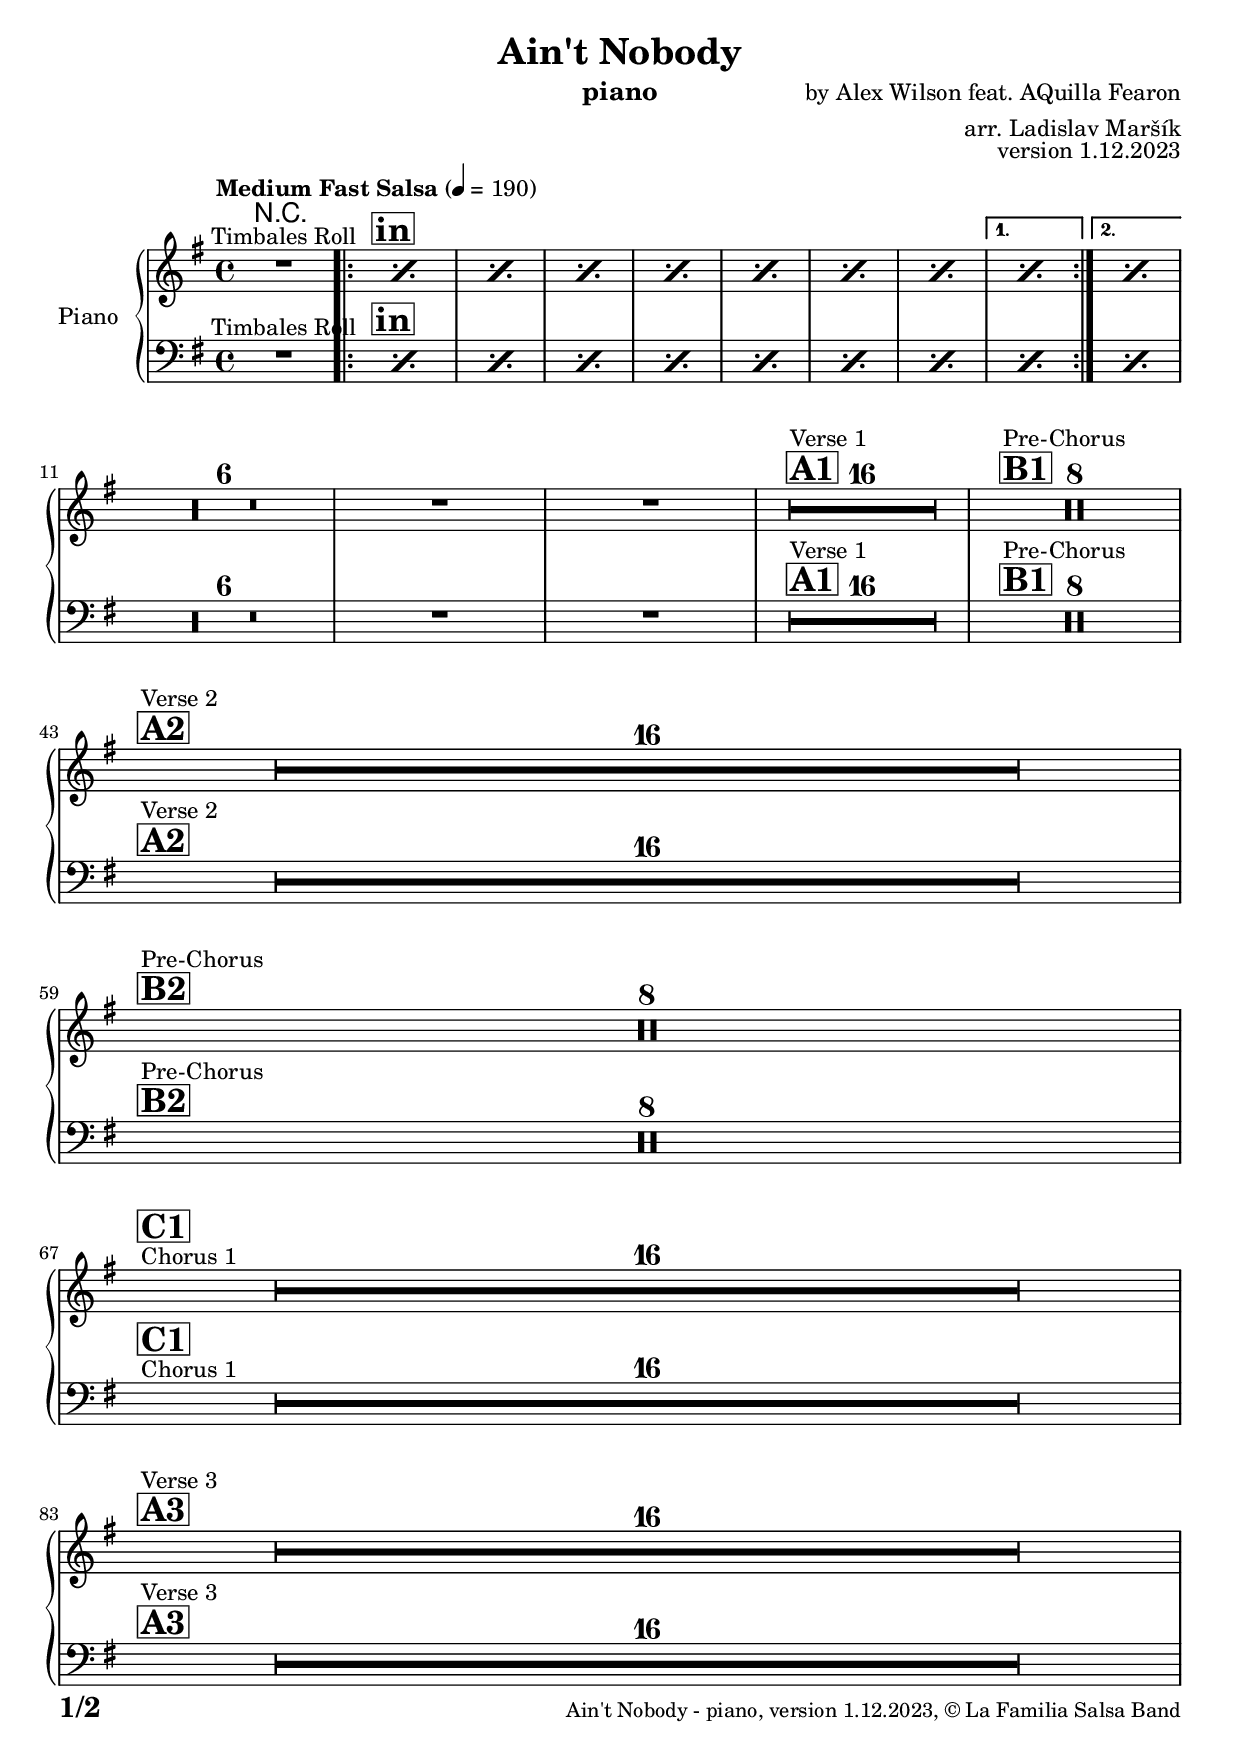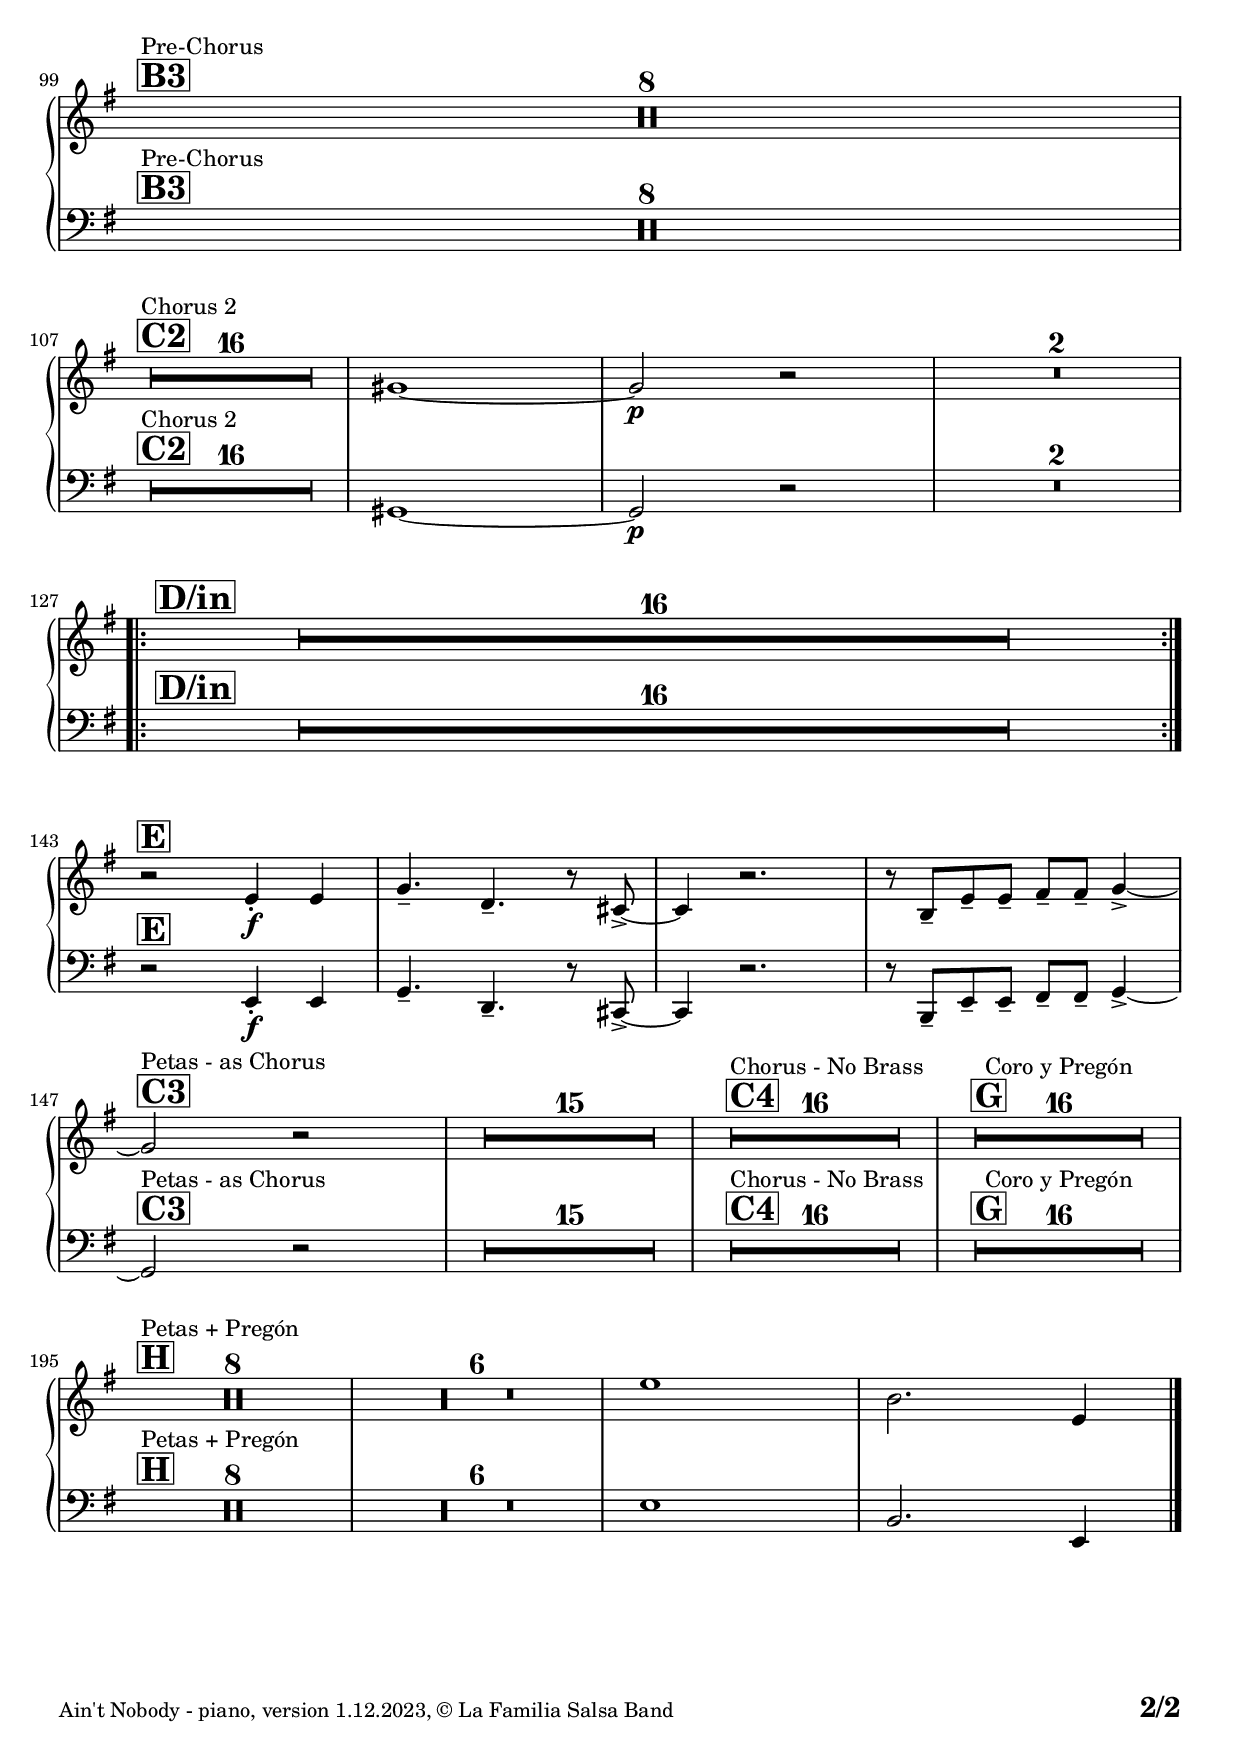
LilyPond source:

\version "2.24.0"

% Sheet revision 2022_09

\header {
  title = "Ain't Nobody"
  instrument = "piano"
  composer = "by Alex Wilson feat. AQuilla Fearon"
  arranger = "arr. Ladislav Maršík"
  opus = "version 1.12.2023"
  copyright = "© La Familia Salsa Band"
}

inst =
#(define-music-function
  (string)
  (string?)
  #{ <>^\markup \abs-fontsize #16 \bold \box #string #})

makePercent = #(define-music-function (note) (ly:music?)
                 (make-music 'PercentEvent 'length (ly:music-length note)))

#(define (test-stencil grob text)
   (let* ((orig (ly:grob-original grob))
          (siblings (ly:spanner-broken-into orig)) ; have we been split?
          (refp (ly:grob-system grob))
          (left-bound (ly:spanner-bound grob LEFT))
          (right-bound (ly:spanner-bound grob RIGHT))
          (elts-L (ly:grob-array->list (ly:grob-object left-bound 'elements)))
          (elts-R (ly:grob-array->list (ly:grob-object right-bound 'elements)))
          (break-alignment-L
           (filter
            (lambda (elt) (grob::has-interface elt 'break-alignment-interface))
            elts-L))
          (break-alignment-R
           (filter
            (lambda (elt) (grob::has-interface elt 'break-alignment-interface))
            elts-R))
          (break-alignment-L-ext (ly:grob-extent (car break-alignment-L) refp X))
          (break-alignment-R-ext (ly:grob-extent (car break-alignment-R) refp X))
          (num
           (markup text))
          (num
           (if (or (null? siblings)
                   (eq? grob (car siblings)))
               num
               (make-parenthesize-markup num)))
          (num (grob-interpret-markup grob num))
          (num-stil-ext-X (ly:stencil-extent num X))
          (num-stil-ext-Y (ly:stencil-extent num Y))
          (num (ly:stencil-aligned-to num X CENTER))
          (num
           (ly:stencil-translate-axis
            num
            (+ (interval-length break-alignment-L-ext)
               (* 0.5
                  (- (car break-alignment-R-ext)
                     (cdr break-alignment-L-ext))))
            X))
          (bracket-L
           (markup
            #:path
            0.1 ; line-thickness
            `((moveto 0.5 ,(* 0.5 (interval-length num-stil-ext-Y)))
              (lineto ,(* 0.5
                          (- (car break-alignment-R-ext)
                             (cdr break-alignment-L-ext)
                             (interval-length num-stil-ext-X)))
                      ,(* 0.5 (interval-length num-stil-ext-Y)))
              (closepath)
              (rlineto 0.0
                       ,(if (or (null? siblings) (eq? grob (car siblings)))
                            -1.0 0.0)))))
          (bracket-R
           (markup
            #:path
            0.1
            `((moveto ,(* 0.5
                          (- (car break-alignment-R-ext)
                             (cdr break-alignment-L-ext)
                             (interval-length num-stil-ext-X)))
                      ,(* 0.5 (interval-length num-stil-ext-Y)))
              (lineto 0.5
                      ,(* 0.5 (interval-length num-stil-ext-Y)))
              (closepath)
              (rlineto 0.0
                       ,(if (or (null? siblings) (eq? grob (last siblings)))
                            -1.0 0.0)))))
          (bracket-L (grob-interpret-markup grob bracket-L))
          (bracket-R (grob-interpret-markup grob bracket-R))
          (num (ly:stencil-combine-at-edge num X LEFT bracket-L 0.4))
          (num (ly:stencil-combine-at-edge num X RIGHT bracket-R 0.4)))
     num))

#(define-public (Measure_attached_spanner_engraver context)
   (let ((span '())
         (finished '())
         (event-start '())
         (event-stop '()))
     (make-engraver
      (listeners ((measure-counter-event engraver event)
                  (if (= START (ly:event-property event 'span-direction))
                      (set! event-start event)
                      (set! event-stop event))))
      ((process-music trans)
       (if (ly:stream-event? event-stop)
           (if (null? span)
               (ly:warning "You're trying to end a measure-attached spanner but you haven't started one.")
               (begin (set! finished span)
                 (ly:engraver-announce-end-grob trans finished event-start)
                 (set! span '())
                 (set! event-stop '()))))
       (if (ly:stream-event? event-start)
           (begin (set! span (ly:engraver-make-grob trans 'MeasureCounter event-start))
             (set! event-start '()))))
      ((stop-translation-timestep trans)
       (if (and (ly:spanner? span)
                (null? (ly:spanner-bound span LEFT))
                (moment<=? (ly:context-property context 'measurePosition) ZERO-MOMENT))
           (ly:spanner-set-bound! span LEFT
                                  (ly:context-property context 'currentCommandColumn)))
       (if (and (ly:spanner? finished)
                (moment<=? (ly:context-property context 'measurePosition) ZERO-MOMENT))
           (begin
            (if (null? (ly:spanner-bound finished RIGHT))
                (ly:spanner-set-bound! finished RIGHT
                                       (ly:context-property context 'currentCommandColumn)))
            (set! finished '())
            (set! event-start '())
            (set! event-stop '()))))
      ((finalize trans)
       (if (ly:spanner? finished)
           (begin
            (if (null? (ly:spanner-bound finished RIGHT))
                (set! (ly:spanner-bound finished RIGHT)
                      (ly:context-property context 'currentCommandColumn)))
            (set! finished '())))
       (if (ly:spanner? span)
           (begin
            (ly:warning "I think there's a dangling measure-attached spanner :-(")
            (ly:grob-suicide! span)
            (set! span '())))))))

\layout {
  \context {
    \Staff
    \consists #Measure_attached_spanner_engraver
    \override MeasureCounter.font-encoding = #'latin1
    \override MeasureCounter.font-size = 0
    \override MeasureCounter.outside-staff-padding = 2
    \override MeasureCounter.outside-staff-horizontal-padding = #0
  }
}

repeatBracket = #(define-music-function
                  (parser location N note)
                  (number? ly:music?)
                  #{
                    \override Staff.MeasureCounter.stencil =
                    #(lambda (grob) (test-stencil grob #{ #(string-append(number->string N) "x") #} ))
                    \startMeasureCount
                    \repeat volta #N { $note }
                    \stopMeasureCount
                  #}
                  )

upper = \new Voice \relative c'' {
  \set PianoStaff.instrumentName = \markup {
    \center-align { "Piano" }
  }
  \set Staff.midiInstrument = "piano"
  \set Staff.midiMaximumVolume = #0.7

  \clef treble
  \key e \minor
  \time 4/4
  \tempo "Medium Fast Salsa" 4 = 190
   
  R1 ^\markup { "Timbales Roll" }
  
  \inst "in"
  
  \repeat volta 2 { 
    \repeat percent 7 { \makePercent s1 }
  }
    \alternative { 
    {
      \makePercent s1 |
    } 
    {
      \makePercent s1 |
    }
  }
  \break
 R1*8
  
  \inst "A1"
  s1*0
  ^\markup { "Verse 1" }
  \set Score.skipBars = ##t R1*16 
  
  \inst "B1"
  s1*0
  ^\markup { "Pre-Chorus" }
  \set Score.skipBars = ##t R1*8
  
  \break
    \inst "A2" 
  s1*0
  ^\markup { "Verse 2" }
   R1*16
  \break
  \inst "B2"
    s1*0
  ^\markup { "Pre-Chorus" }
  R1*8
  \break
  s1*0
  ^\markup { "Chorus 1" }
  \inst "C1"
    R1*16
  \break

  \inst "A3"
  s1*0 ^\markup { "Verse 3" } 
    R1*16 \break 

  \inst "B3"
  s1*0 ^\markup { "Pre-Chorus" }
  R1*8 \break
  
  \inst "C2"
    s1*0 ^\markup { "Chorus 2" }
  
  R1*16
  gis1 ~ |
  gis2 \p r2 |
  R1 * 2 \break
  
  \inst "D/in"
  \repeat volta 2 { 
    R1*16 \break
  }
  
  \inst "E"
  r2 e4 \f -. e |
  g4. -- d4. -- r8 cis8 -> ~ |
  cis4 r2. |
  r8 b -- e -- e -- fis -- fis -- g4 -> ~ | \break
  
  \inst "C3"
  g2 ^\markup { "Petas - as Chorus" } r2 |
  R1*15
  \inst "C4"
  s1*0
  ^\markup { "Chorus - No Brass" }
  R1 * 16 | 
  \inst "G"
  R1 * 16 ^\markup { "Coro y Pregón" }  | \break
  \inst "H"
  s1*0
  ^\markup { "Petas + Pregón" }
  R1*8
  R1*6
  e'1 |
  b2. e,4 |
  
  \label #'lastPage
  \bar "|."  
}

lower = \new Voice \relative c {
  \set PianoStaff.instrumentName = \markup {
    \center-align { "Piano" }
  }
  \set Staff.midiInstrument = "piano"
  \set Staff.midiMaximumVolume = #0.7

  \clef bass
  \key e \minor
  \time 4/4
  \tempo "Medium Fast Salsa" 4 = 190
   
  R1 ^\markup { "Timbales Roll" }
  
  \inst "in"
  
  \repeat volta 2 { 
    \repeat percent 7 { \makePercent s1 }
  }
    \alternative { 
    {
      \makePercent s1 |
    } 
    {
      \makePercent s1 |
    }
  }
  \break
 R1*8
  
  \inst "A1"
  s1*0
  ^\markup { "Verse 1" }
  \set Score.skipBars = ##t R1*16 
  
  \inst "B1"
  s1*0
  ^\markup { "Pre-Chorus" }
  \set Score.skipBars = ##t R1*8
  
  \break
    \inst "A2" 
  s1*0
  ^\markup { "Verse 2" }
   R1*16
  \break
  \inst "B2"
    s1*0
  ^\markup { "Pre-Chorus" }
  R1*8
  \break
  s1*0
  ^\markup { "Chorus 1" }
  \inst "C1"
    R1*16
  \break

  \inst "A3"
  s1*0 ^\markup { "Verse 3" } 
    R1*16 \break 

  \inst "B3"
  s1*0 ^\markup { "Pre-Chorus" }
  R1*8 \break
  
  \inst "C2"
    s1*0 ^\markup { "Chorus 2" }
  
  R1*16
  gis1 ~ |
  gis2 \p r2 |
  R1 * 2 \break
  
  \inst "D/in"
  \repeat volta 2 { 
    R1*16 \break
  }
  
  \inst "E"
  r2 e4 \f -. e |
  g4. -- d4. -- r8 cis8 -> ~ |
  cis4 r2. |
  r8 b -- e -- e -- fis -- fis -- g4 -> ~ | \break
  
  \inst "C3"
  g2 ^\markup { "Petas - as Chorus" } r2 |
  R1*15
  \inst "C4"
  s1*0
  ^\markup { "Chorus - No Brass" }
  R1 * 16 | 
  \inst "G"
  R1 * 16 ^\markup { "Coro y Pregón" }  | \break
  \inst "H"
  s1*0
  ^\markup { "Petas + Pregón" }
  R1*8
  R1*6
  e'1 |
  b2. e,4 |
  
  \label #'lastPage
  \bar "|."  
}

Chords = \chords {
  R1*16

}

\score {
  <<
    \Chords
    \compressMMRests \new PianoStaff \with {
      \consists "Volta_engraver"
    }
    {
      <<
        \new Staff = "upper" \upper
        \new Staff = "lower" \lower
      >>
    }
  >>
  \layout {
    \context {
      \Score
      \remove "Volta_engraver"
    }
  }
}

\paper {
  system-system-spacing =
  #'((basic-distance . 15)
     (minimum-distance . 10)
     (padding . 1)
     (stretchability . 60))
  between-system-padding = #2
  bottom-margin = 5\mm

  print-page-number = ##t
  print-first-page-number = ##t
  oddHeaderMarkup = \markup \fill-line { " " }
  evenHeaderMarkup = \markup \fill-line { " " }
  oddFooterMarkup = \markup {
    \fill-line {
      \bold \fontsize #2
      \concat { \fromproperty #'page:page-number-string "/" \page-ref #'lastPage "0" "?" }

      \fontsize #-1
      \concat { \fromproperty #'header:title " - " \fromproperty #'header:instrument ", " \fromproperty #'header:opus ", " \fromproperty #'header:copyright }
    }
  }
  evenFooterMarkup = \markup {
    \fill-line {
      \fontsize #-1
      \concat { \fromproperty #'header:title " - " \fromproperty #'header:instrument ", " \fromproperty #'header:opus ", " \fromproperty #'header:copyright }

      \bold \fontsize #2
      \concat { \fromproperty #'page:page-number-string "/" \page-ref #'lastPage "0" "?" }
    }
  }
}